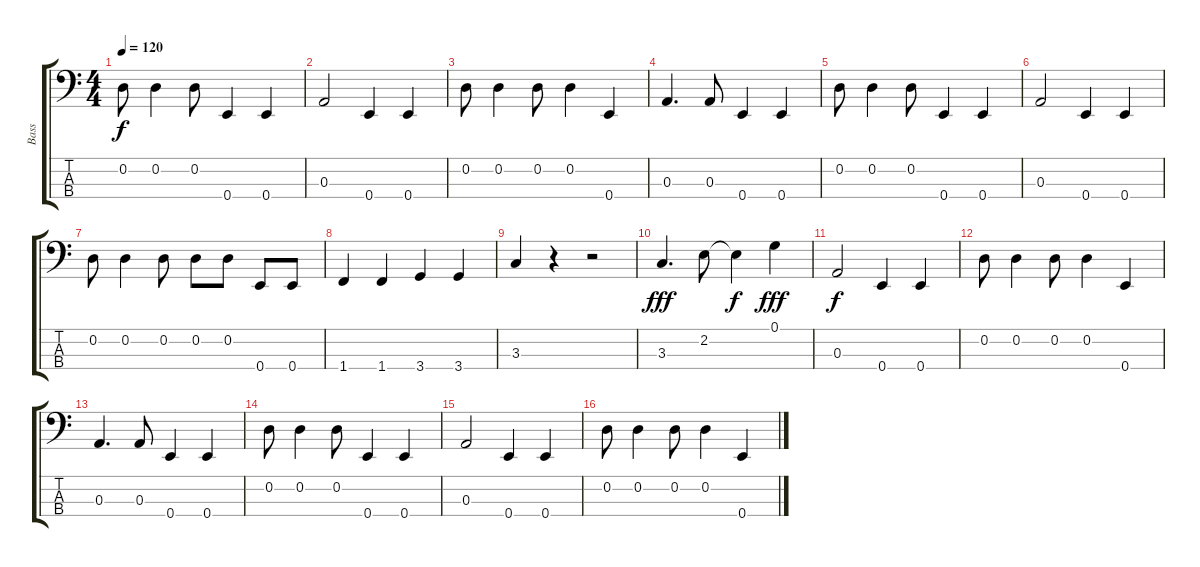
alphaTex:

\track ("Bass" "Bass") {instrument electricbassfinger}
\staff {score tabs}
\tuning (G2 D2 A1 E1) {hide}
\ts (4 4)
\tempo 120
\clef f4
\ks c
0.2.8{dy f} 0.2.4 0.2.8 0.4.4 0.4.4 |
0.3.2 0.4.4 0.4.4 |
0.2.8 0.2.4 0.2.8 0.2.4 0.4.4 |
0.3.4{d} 0.3.8 0.4.4 0.4.4 |
0.2.8 0.2.4 0.2.8 0.4.4 0.4.4 |
0.3.2 0.4.4 0.4.4 |
0.2.8 0.2.4 0.2.8 0.2.8 0.2.8 0.4.8 0.4.8 |
1.4.4 1.4.4 3.4.4 3.4.4 |
3.3.4 r.4 r.2 |
3.3.4{d dy fff} 2.2.8 2.2{t}.4{dy f} 0.1.4{dy fff} |
0.3.2{dy f} 0.4.4 0.4.4 |
0.2.8 0.2.4 0.2.8 0.2.4 0.4.4 |
0.3.4{d} 0.3.8 0.4.4 0.4.4 |
0.2.8 0.2.4 0.2.8 0.4.4 0.4.4 |
0.3.2 0.4.4 0.4.4 |
0.2.8 0.2.4 0.2.8 0.2.4 0.4.4
